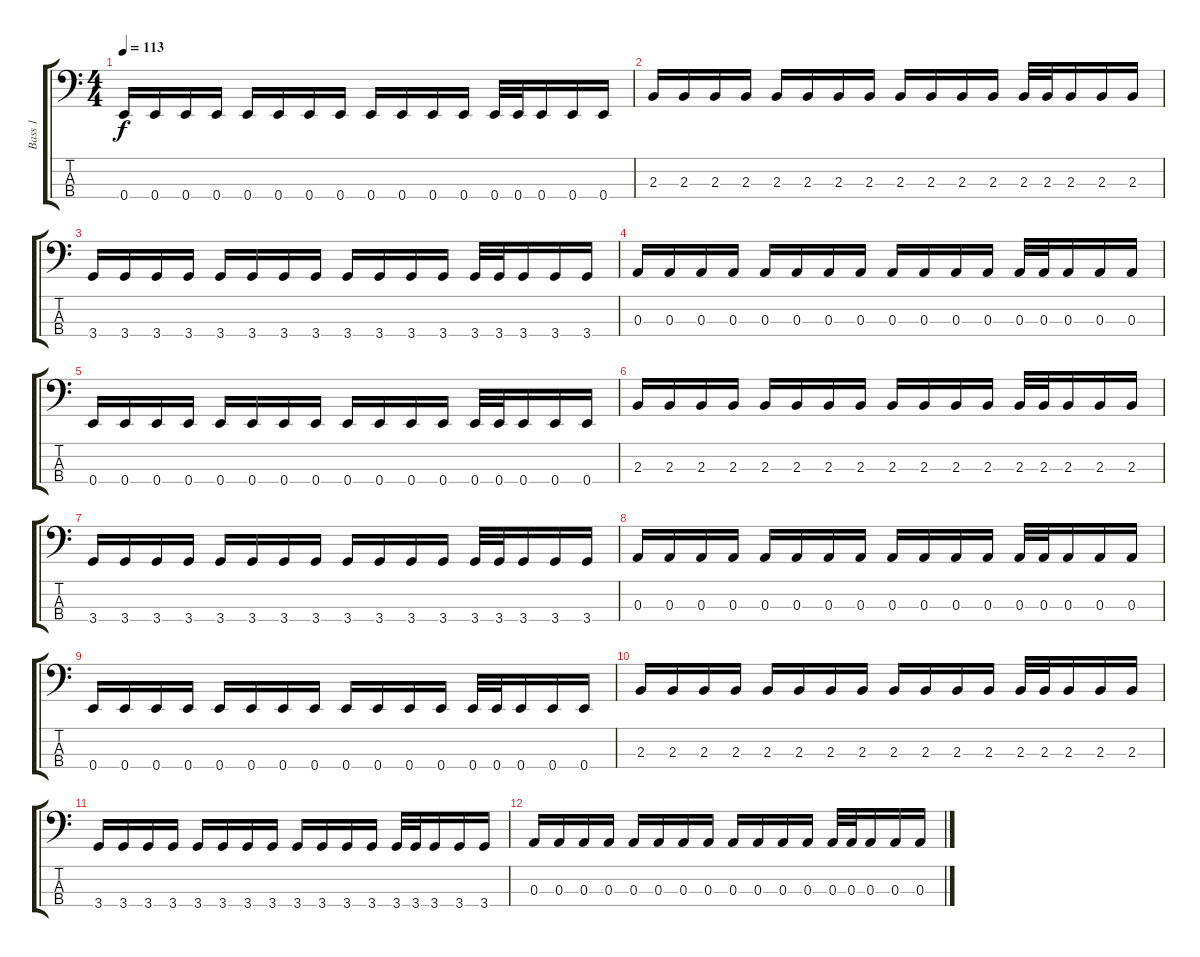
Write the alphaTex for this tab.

\track ("Bass 1" "Bass 1") {instrument electricbassfinger}
\staff {score tabs}
\tuning (G2 D2 A1 E1) {hide}
\ts (4 4)
\tempo 113
\clef f4
\ks c
0.4.16{dy f} 0.4.16 0.4.16 0.4.16 0.4.16 0.4.16 0.4.16 0.4.16 0.4.16 0.4.16 0.4.16 0.4.16 0.4.32 0.4.32 0.4.16 0.4.16 0.4.16 |
2.3.16 2.3.16 2.3.16 2.3.16 2.3.16 2.3.16 2.3.16 2.3.16 2.3.16 2.3.16 2.3.16 2.3.16 2.3.32 2.3.32 2.3.16 2.3.16 2.3.16 |
3.4.16 3.4.16 3.4.16 3.4.16 3.4.16 3.4.16 3.4.16 3.4.16 3.4.16 3.4.16 3.4.16 3.4.16 3.4.32 3.4.32 3.4.16 3.4.16 3.4.16 |
0.3.16 0.3.16 0.3.16 0.3.16 0.3.16 0.3.16 0.3.16 0.3.16 0.3.16 0.3.16 0.3.16 0.3.16 0.3.32 0.3.32 0.3.16 0.3.16 0.3.16 |
0.4.16 0.4.16 0.4.16 0.4.16 0.4.16 0.4.16 0.4.16 0.4.16 0.4.16 0.4.16 0.4.16 0.4.16 0.4.32 0.4.32 0.4.16 0.4.16 0.4.16 |
2.3.16 2.3.16 2.3.16 2.3.16 2.3.16 2.3.16 2.3.16 2.3.16 2.3.16 2.3.16 2.3.16 2.3.16 2.3.32 2.3.32 2.3.16 2.3.16 2.3.16 |
3.4.16 3.4.16 3.4.16 3.4.16 3.4.16 3.4.16 3.4.16 3.4.16 3.4.16 3.4.16 3.4.16 3.4.16 3.4.32 3.4.32 3.4.16 3.4.16 3.4.16 |
0.3.16 0.3.16 0.3.16 0.3.16 0.3.16 0.3.16 0.3.16 0.3.16 0.3.16 0.3.16 0.3.16 0.3.16 0.3.32 0.3.32 0.3.16 0.3.16 0.3.16 |
0.4.16 0.4.16 0.4.16 0.4.16 0.4.16 0.4.16 0.4.16 0.4.16 0.4.16 0.4.16 0.4.16 0.4.16 0.4.32 0.4.32 0.4.16 0.4.16 0.4.16 |
2.3.16 2.3.16 2.3.16 2.3.16 2.3.16 2.3.16 2.3.16 2.3.16 2.3.16 2.3.16 2.3.16 2.3.16 2.3.32 2.3.32 2.3.16 2.3.16 2.3.16 |
3.4.16 3.4.16 3.4.16 3.4.16 3.4.16 3.4.16 3.4.16 3.4.16 3.4.16 3.4.16 3.4.16 3.4.16 3.4.32 3.4.32 3.4.16 3.4.16 3.4.16 |
0.3.16 0.3.16 0.3.16 0.3.16 0.3.16 0.3.16 0.3.16 0.3.16 0.3.16 0.3.16 0.3.16 0.3.16 0.3.32 0.3.32 0.3.16 0.3.16 0.3.16
